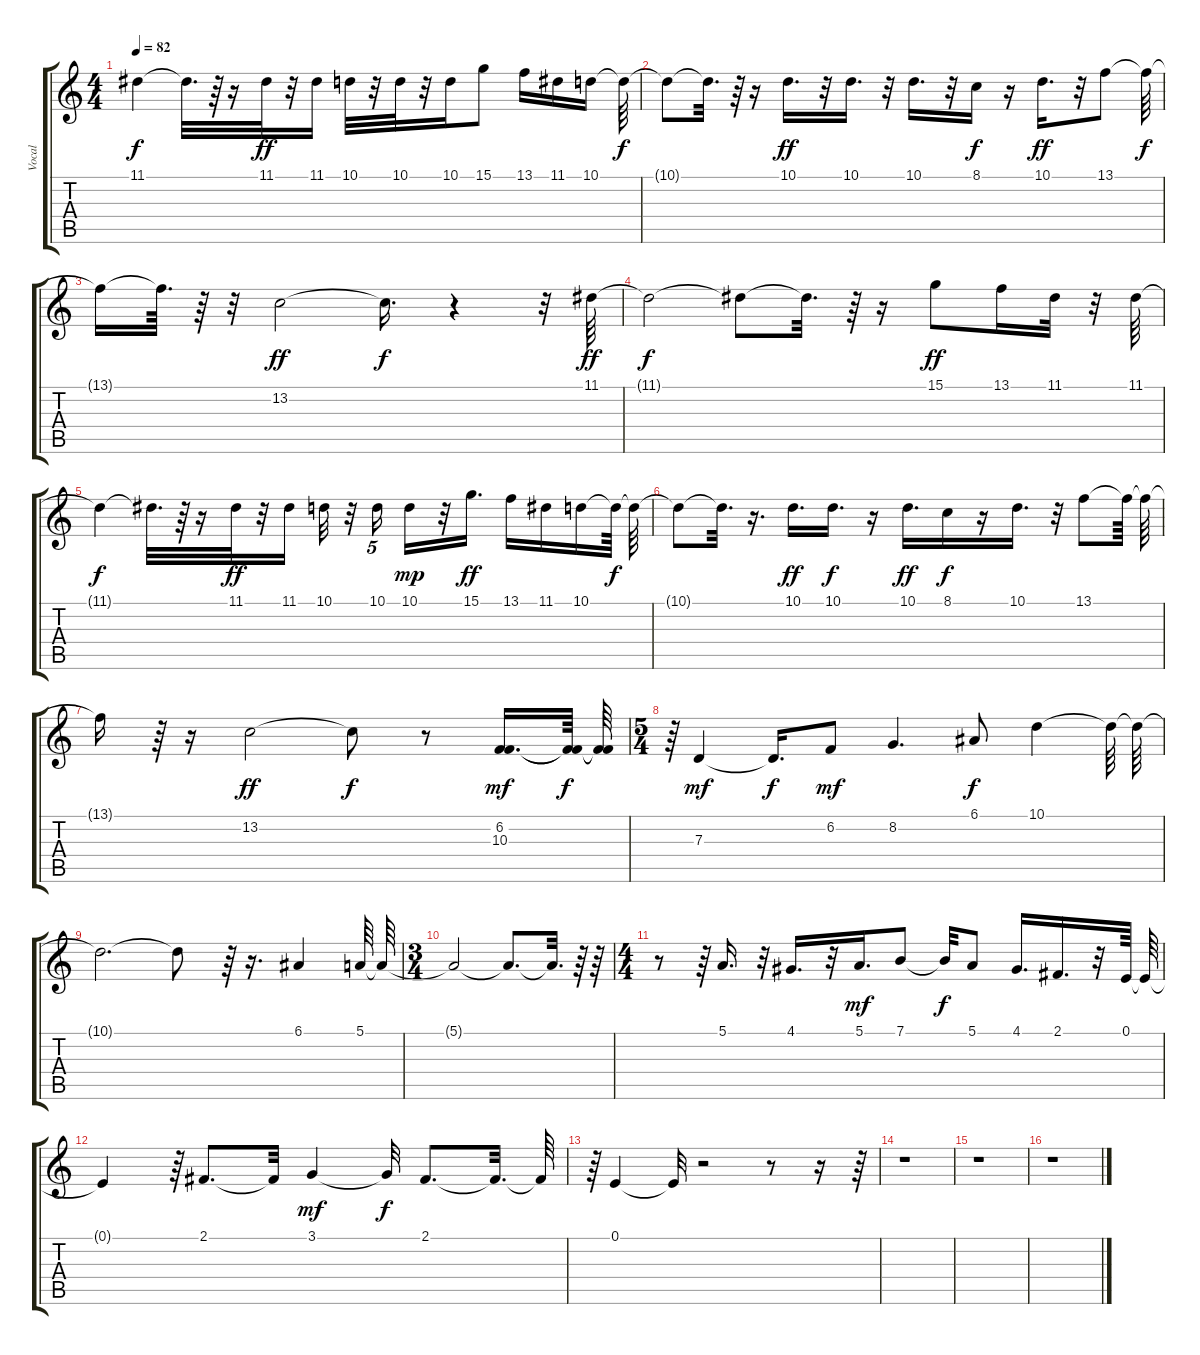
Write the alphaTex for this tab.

\track ("Vocal" "Vocal") {instrument tubularbells}
\staff {score tabs}
\tuning (E4 B3 G3 D3 A2 E2) {hide}
\ts (4 4)
\tempo 82
\clef g2
\ks c
11.1{t}.4{dy f} 11.1{t}.32{d} r.64 r.16 11.1.32{dy ff} r.32 11.1.16 10.1.32 r.32 10.1.32 r.32 10.1.16 15.1.8 13.1.16 11.1.16 10.1.16 10.1{t}.64{dy f} |
10.1{t}.8 10.1{t}.32{d} r.64 r.16 10.1.16{d dy ff} r.32 10.1.16{d} r.32 10.1.16{d} r.32 8.1.16{dy f} r.16 10.1.16{d dy ff} r.32 13.1.8 13.1{t}.64{dy f} |
13.1{t}.16 13.1{t}.64{d} r.64 r.32 13.2.2{dy ff} 13.2{t}.16{d dy f} r.4 r.32 11.1.64{dy ff} |
11.1{t}.2{dy f} 11.1{t}.8 11.1{t}.32{d} r.64 r.16 15.1.8{dy ff} 13.1.16 11.1.32 r.32 11.1.64 |
11.1{t}.4{dy f} 11.1{t}.32{d} r.64 r.16 11.1.32{dy ff} r.32 11.1.16 10.1.32 r.32 10.1.16{tu (5 4)} 10.1.16{dy mp} r.32 15.1.16{d dy ff} 13.1.16 11.1.16 10.1.16 10.1{t}.64{dy f} 10.1{t}.64 |
10.1{t}.8 10.1{t}.32{d} r.16{d} 10.1.16{d dy ff} 10.1.16{d dy f} r.16 10.1.16{d dy ff} 8.1.16{dy f} r.16 10.1.16{d} r.32 13.1.8 13.1{t}.64 13.1{t}.64 |
13.1{t}.16 r.64 r.16 13.2.2{dy ff} 13.2{t}.8{dy f} r.8 (6.2 10.3).16{d dy mf balance 0} (6.2{t} 10.3{t}).64{dy f} (6.2{t} 10.3{t}).64 |
\ts (5 4)
r.64 7.3.4{dy mf} 7.3{t}.16{d dy f} 6.2.8{dy mf} 8.2.4{d} 6.1.8{dy f} 10.1.4 10.1{t}.64 10.1{t}.64 |
10.1{t}.2{d} 10.1{t}.8 r.64 r.16{d} 6.1.4 5.1.64 5.1{t}.64 |
\ts (3 4)
5.1{t}.2 5.1{t}.8{d} 5.1{t}.32{d} r.64 r.64 |
\ts (4 4)
r.8 r.64 5.1.16{d} r.32 4.1.16{d} r.32 5.1.16{d dy mf} 7.1.8 7.1{t}.32{dy f} 5.1.8 4.1.16{d} 2.1.16{d} r.32 0.1.64 0.1{t}.64 |
0.1{t}.4 r.64 2.1.8{d} 2.1{t}.32 3.1.4{dy mf} 3.1{t}.32{dy f} 2.1.8{d} 2.1{t}.32{d} 2.1{t}.64 |
r.64 0.1.4 0.1{t}.32 r.2 r.8 r.16 r.64 |
r.1 |
r.1 |
r.1
